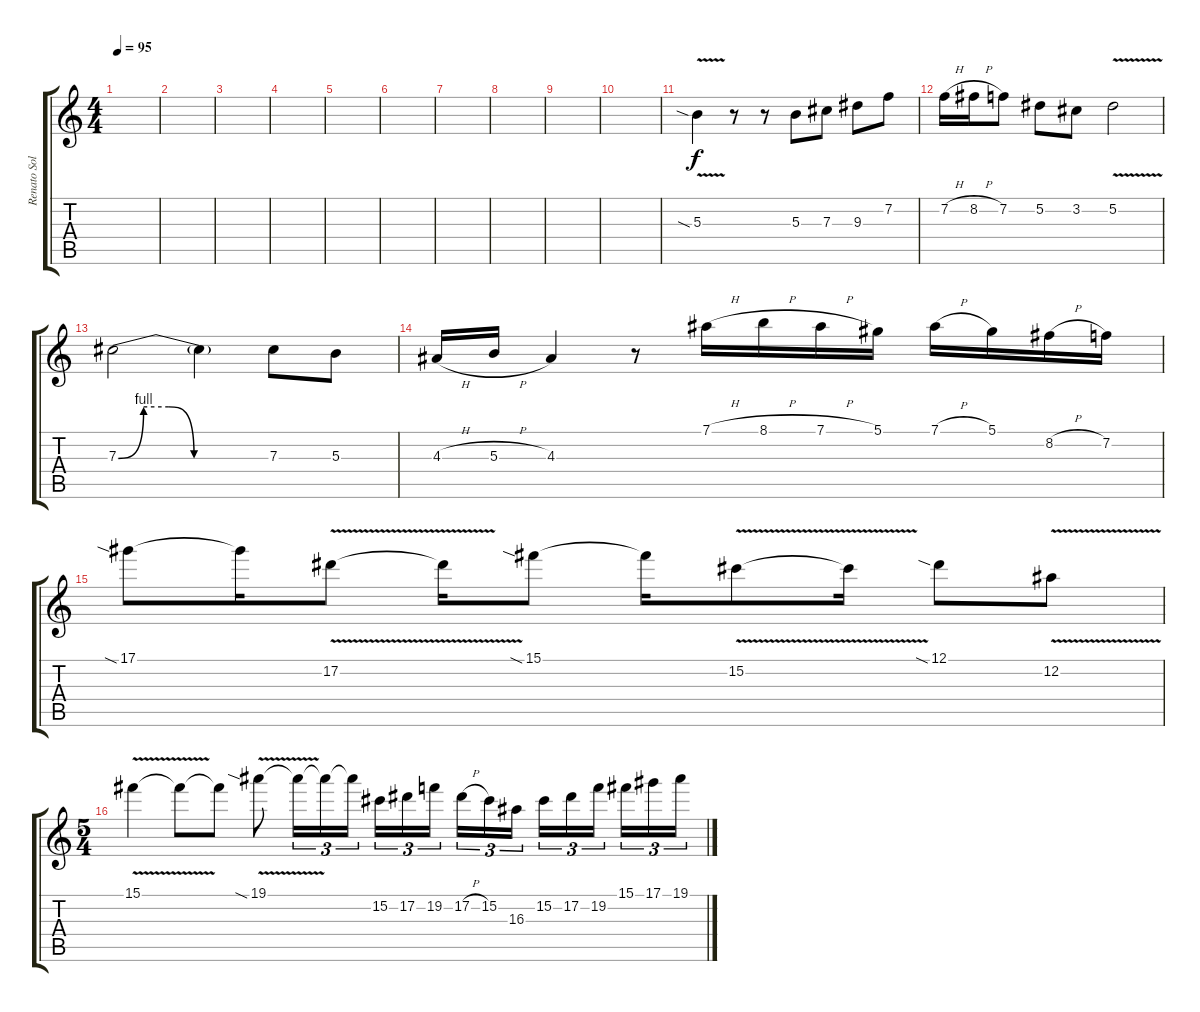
\track ("Renato Solo" "Renato Sol") {instrument distortionguitar}
\staff {score tabs}
\tuning (Eb4 Bb3 Gb3 Db3 Ab2 Eb2) {hide}
\ts (4 4)
\tempo 95
\clef g2
\ks c
|
|
|
|
|
|
|
|
|
|
5.3{v sia}.4 r.8 r.8 5.3.8 7.3.8 9.3.8 7.2.8 |
7.2{h}.16 8.2{h}.16 7.2.8 5.2.8 3.2.8 5.2{v}.2 |
7.3{be (custom 0 0 10 4 20 4 30 0 60 0)}.2 7.3{t}.4 7.3.8 5.3.8 |
4.3{h}.16 5.3{h}.16 4.3.4 r.8 7.1{h}.16 8.1{h}.16 7.1{h}.16 5.1.16 7.1{h}.16 5.1.16 8.2{h}.16 7.2.16 |
17.1{sia}.8 17.1{t}.16 17.2{v}.8 17.2{t}.16 15.1{sia}.8 15.1{t}.16 15.2{v}.8 15.2{t}.16 12.1{sia}.8 12.2{v}.8 |
\ts (5 4)
15.1{v}.4 15.1{t}.8 15.1{t}.8 19.1{v sia}.8 19.1{t}.16{tu (3 2)} 19.1{t}.16{tu (3 2)} 19.1{t}.16{tu (3 2)} 15.2.16{tu (3 2)} 17.2.16{tu (3 2)} 19.2.16{tu (3 2) beam splitsecondary} 17.2{h}.16{tu (3 2)} 15.2.16{tu (3 2)} 16.3.16{tu (3 2)} 15.2.16{tu (3 2)} 17.2.16{tu (3 2)} 19.2.16{tu (3 2) beam splitsecondary} 15.1.16{tu (3 2)} 17.1.16{tu (3 2)} 19.1.16{tu (3 2)}
